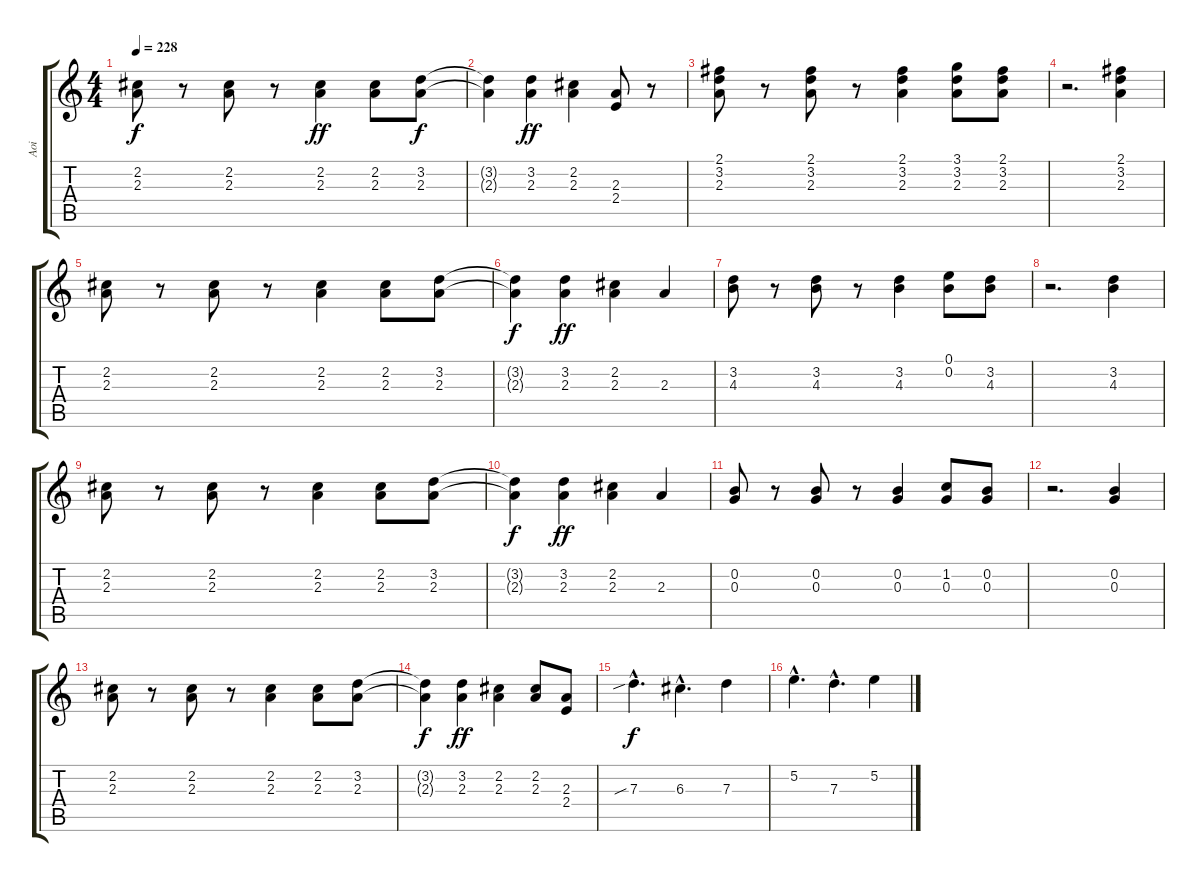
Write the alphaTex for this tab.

\track ("Aoi" "Aoi") {instrument electricguitarclean}
\staff {score tabs}
\tuning (E4 B3 G3 D3 A2 E2) {hide}
\ts (4 4)
\tempo 228
\clef g2
\ks c
(2.2 2.3).8{dy f} r.8 (2.2 2.3).8 r.8 (2.2 2.3).4{dy ff} (2.2 2.3).8 (3.2 2.3).8{dy f} |
(3.2{t} 2.3{t}).4 (3.2 2.3).4{dy ff} (2.2 2.3).4 (2.3 2.4).8 r.8 |
(2.1 3.2 2.3).8 r.8 (2.1 3.2 2.3).8 r.8 (2.1 3.2 2.3).4 (3.1 3.2 2.3).8 (2.1 3.2 2.3).8 |
r.2{d} (2.1 3.2 2.3).4 |
(2.2 2.3).8 r.8 (2.2 2.3).8 r.8 (2.2 2.3).4 (2.2 2.3).8 (3.2 2.3).8 |
(3.2{t} 2.3{t}).4{dy f} (3.2 2.3).4{dy ff} (2.2 2.3).4 2.3.4 |
(3.2 4.3).8 r.8 (3.2 4.3).8 r.8 (3.2 4.3).4 (0.1 0.2).8 (3.2 4.3).8 |
r.2{d} (3.2 4.3).4 |
(2.2 2.3).8 r.8 (2.2 2.3).8 r.8 (2.2 2.3).4 (2.2 2.3).8 (3.2 2.3).8 |
(3.2{t} 2.3{t}).4{dy f} (3.2 2.3).4{dy ff} (2.2 2.3).4 2.3.4 |
(0.2 0.3).8 r.8 (0.2 0.3).8 r.8 (0.2 0.3).4 (1.2 0.3).8 (0.2 0.3).8 |
r.2{d} (0.2 0.3).4 |
(2.2 2.3).8 r.8 (2.2 2.3).8 r.8 (2.2 2.3).4 (2.2 2.3).8 (3.2 2.3).8 |
(3.2{t} 2.3{t}).4{dy f} (3.2 2.3).4{dy ff} (2.2 2.3).4 (2.2 2.3).8 (2.3 2.4).8 |
7.3{sib hac}.4{d dy f volume 14 instrument overdrivenguitar} 6.3{hac}.4{d} 7.3.4 |
5.2{hac}.4{d} 7.3{hac}.4{d} 5.2.4
